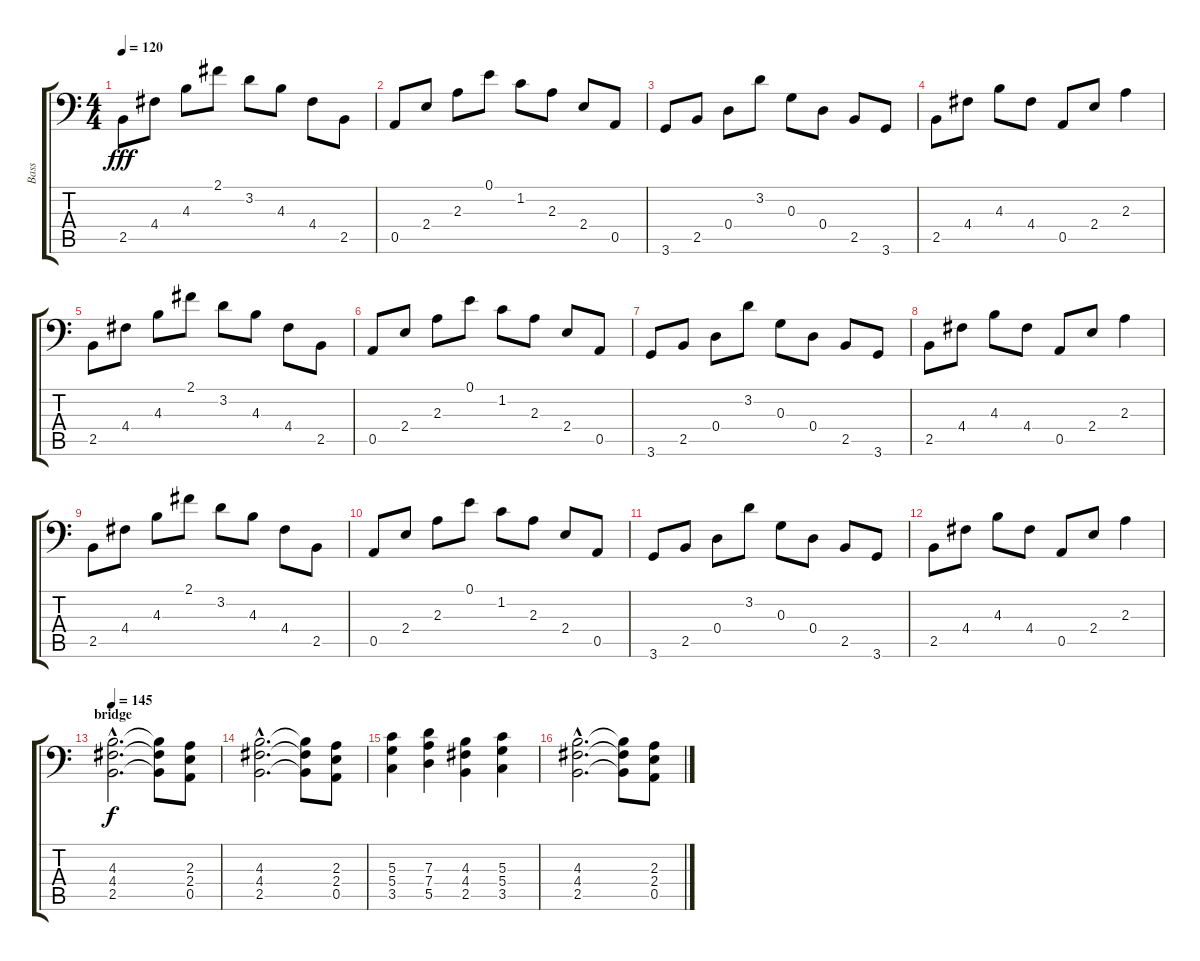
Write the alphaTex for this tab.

\track ("Bass" "Bass") {instrument electricbassfinger}
\staff {score tabs}
\tuning (E3 B2 G2 D2 A1 E1) {hide}
\ts (4 4)
\tempo 120
\clef f4
\ks c
2.5.8{dy fff} 4.4.8 4.3.8 2.1.8 3.2.8 4.3.8 4.4.8 2.5.8 |
0.5.8 2.4.8 2.3.8 0.1.8 1.2.8 2.3.8 2.4.8 0.5.8 |
3.6.8 2.5.8 0.4.8 3.2.8 0.3.8 0.4.8 2.5.8 3.6.8 |
2.5.8 4.4.8 4.3.8 4.4.8 0.5.8 2.4.8 2.3.4 |
2.5.8 4.4.8 4.3.8 2.1.8 3.2.8 4.3.8 4.4.8 2.5.8 |
0.5.8 2.4.8 2.3.8 0.1.8 1.2.8 2.3.8 2.4.8 0.5.8 |
3.6.8 2.5.8 0.4.8 3.2.8 0.3.8 0.4.8 2.5.8 3.6.8 |
2.5.8 4.4.8 4.3.8 4.4.8 0.5.8 2.4.8 2.3.4 |
2.5.8 4.4.8 4.3.8 2.1.8 3.2.8 4.3.8 4.4.8 2.5.8 |
0.5.8 2.4.8 2.3.8 0.1.8 1.2.8 2.3.8 2.4.8 0.5.8 |
3.6.8 2.5.8 0.4.8 3.2.8 0.3.8 0.4.8 2.5.8 3.6.8 |
2.5.8 4.4.8 4.3.8 4.4.8 0.5.8 2.4.8 2.3.4 |
\section ("" "bridge")
\tempo 145
(4.3{hac} 4.4{hac} 2.5{hac}).2{d dy f} (4.3{t} 4.4{t} 2.5{t}).8 (2.3 2.4 0.5).8 |
(4.3{hac} 4.4{hac} 2.5{hac}).2{d} (4.3{t} 4.4{t} 2.5{t}).8 (2.3 2.4 0.5).8 |
(5.3 5.4 3.5).4 (7.3 7.4 5.5).4 (4.3 4.4 2.5).4 (5.3 5.4 3.5).4 |
(4.3{hac} 4.4{hac} 2.5{hac}).2{d} (4.3{t} 4.4{t} 2.5{t}).8 (2.3 2.4 0.5).8
